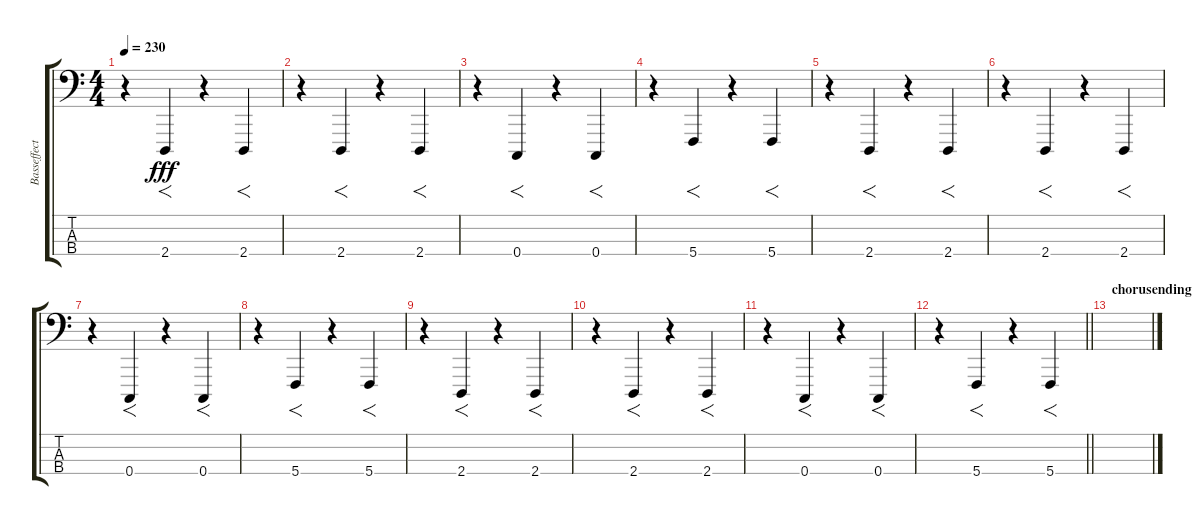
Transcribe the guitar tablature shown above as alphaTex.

\track ("Basseffect" "Basseffect") {instrument lead1square}
\staff {score tabs}
\tuning (F2 C2 G1 C1) {hide}
\ts (4 4)
\tempo 230
\clef f4
\ks c
r.4{dy fff} 2.4.4{f} r.4 2.4.4{f} |
r.4 2.4.4{f} r.4 2.4.4{f} |
r.4 0.4.4{f} r.4 0.4.4{f} |
r.4 5.4.4{f} r.4 5.4.4{f} |
r.4 2.4.4{f} r.4 2.4.4{f} |
r.4 2.4.4{f} r.4 2.4.4{f} |
r.4 0.4.4{f} r.4 0.4.4{f} |
r.4 5.4.4{f} r.4 5.4.4{f} |
r.4 2.4.4{f} r.4 2.4.4{f} |
r.4 2.4.4{f} r.4 2.4.4{f} |
r.4 0.4.4{f} r.4 0.4.4{f} |
\barLineRight lightlight
r.4 5.4.4{f} r.4 5.4.4{f} |
\section ("" "chorusending")
